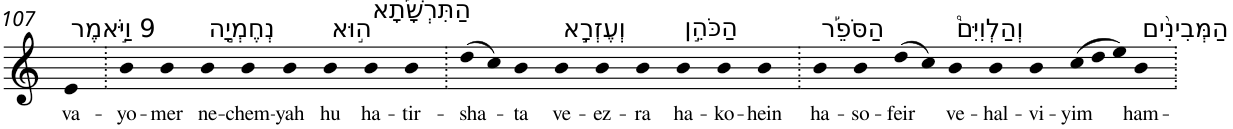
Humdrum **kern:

**kern	**text
*part1	*part1
*staff1	*staff1
*I"Piano	*
*I'Pno	*
!!LO:PB:g=z
*clefG2	*
*k[]	*
=107	=107
!LO:TX:a:t=9 וַיֹּ֣אמֶר	!
!	!LO:LY:b
4e	va-
=108.	=108.
!	!LO:LY:b
4b	-yo-
!	!LO:LY:b
4b	-mer
!LO:TX:a:t=נְחֶמְיָ֣ה	!
!	!LO:LY:b
4b	ne-
!	!LO:LY:b
4b	-chem-
!	!LO:LY:b
4b	-yah
!LO:TX:a:t=ה֣וּא	!
!	!LO:LY:b
4b	hu
!LO:TX:a:t=הַתִּרְשָׁ֡תָא	!
!	!LO:LY:b
4b	ha-
!	!LO:LY:b
4b	-tir-
=109.	=109.
!	!LO:LY:b
(>8dd	-sha-
8cc)	.
!	!LO:LY:b
4b	-ta
!LO:TX:a:t=וְעֶזְרָ֣א	!
!	!LO:LY:b
4b	ve-
!	!LO:LY:b
4b	-ez-
!	!LO:LY:b
4b	-ra
!LO:TX:a:t=הַכֹּהֵ֣ן	!
!	!LO:LY:b
4b	ha-
!	!LO:LY:b
4b	-ko-
!	!LO:LY:b
4b	-hein
=110.	=110.
!LO:TX:a:t=הַסֹּפֵ֡ר	!
!	!LO:LY:b
4b	ha-
!	!LO:LY:b
4b	-so-
!	!LO:LY:b
(>8dd	-feir
8cc)	.
!LO:TX:a:t=וְהַלְוִיִּם֩	!
!	!LO:LY:b
4b	ve-
!	!LO:LY:b
4b	-hal-
!	!LO:LY:b
4b	-vi-
*Xtuplet	*
!	!LO:LY:b
(>12cc	-yim
12dd	.
12ee)	.
!LO:TX:a:t=הַמְּבִינִ֨ים	!
!	!LO:LY:b
4b	ham-
=.	=.
*-	*-
